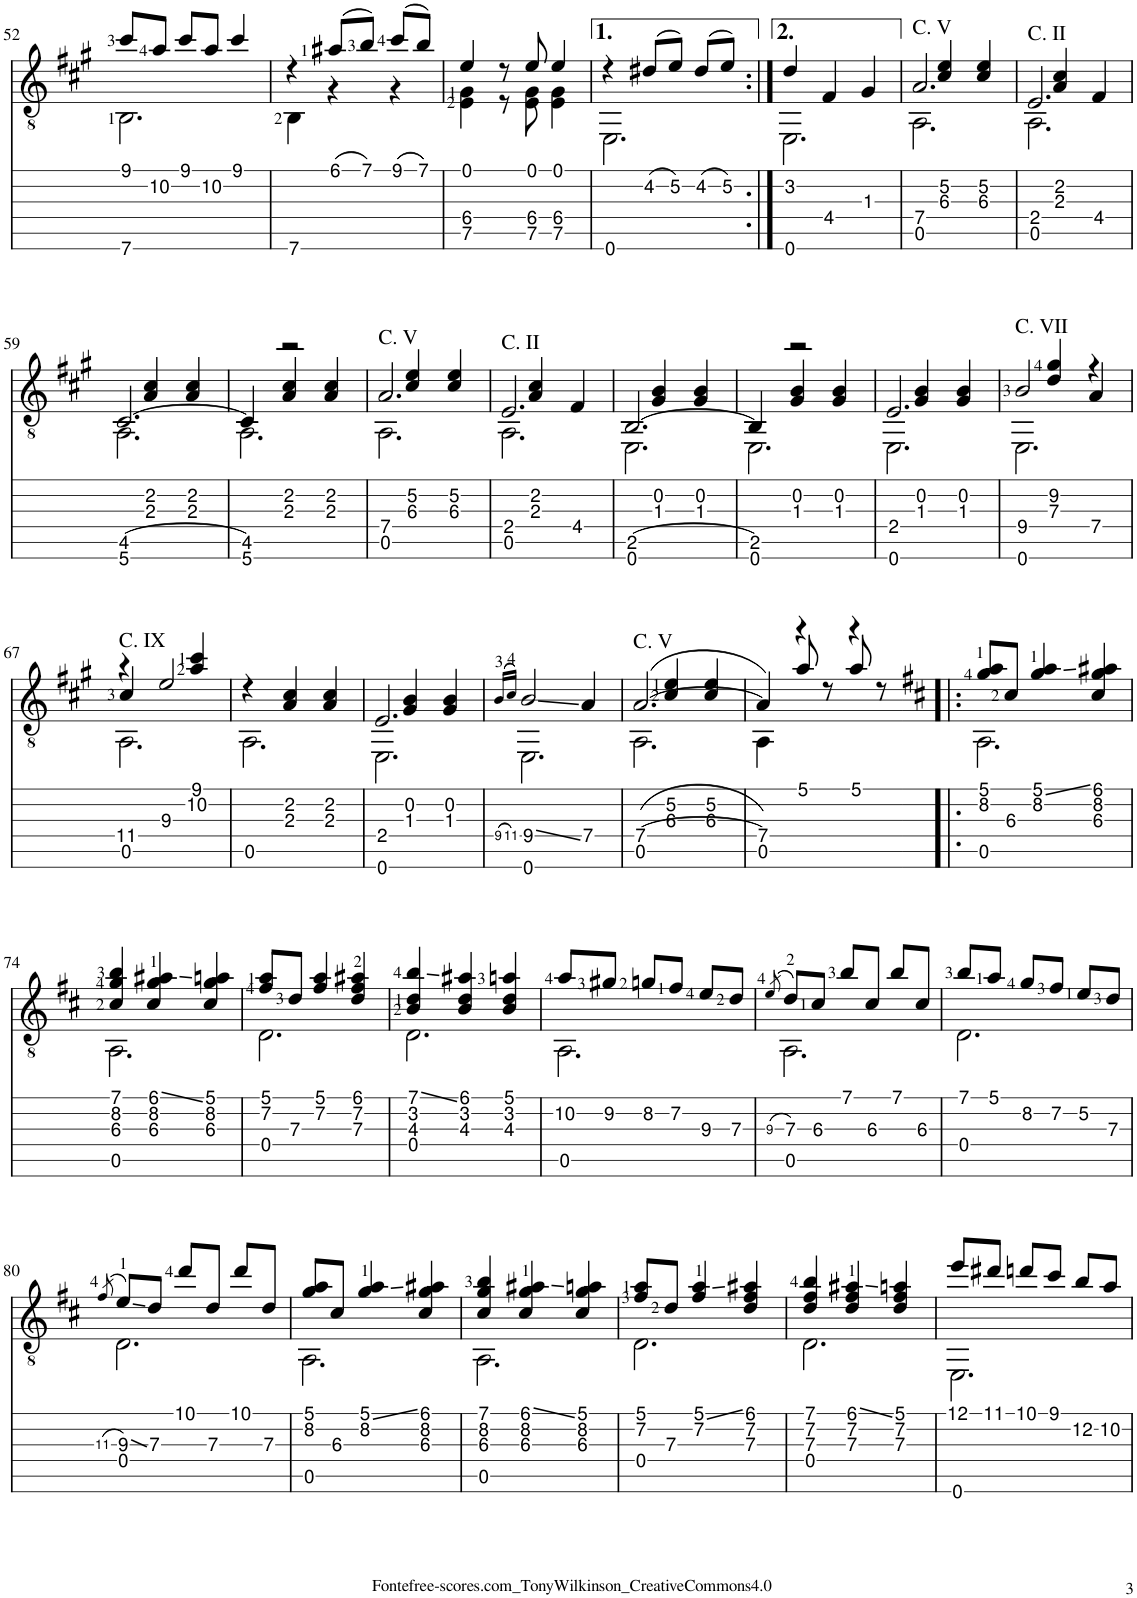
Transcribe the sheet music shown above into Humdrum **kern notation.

**kern	**kern
*part1	*part1
*staff2	*staff1
*I"Guitar	*
*I'Guit.	*
!!LO:PB:g=z
*	*clefGv2
*k[f#c#g#]	*k[f#c#g#]
*M3/4	*M3/4
=52	=52
*^	*^
8cc#L	2.BB	8cc#/L	2.BB\
8aJ	.	8a/J	.
8cc#L	.	8cc#/L	.
8aJ	.	8a/J	.
4cc#	.	4cc#/	.
=53	=53	=53	=53
4r	4BB	4r	4BB\
8a#L	4r	(8a#X/L	4r
8bJ	.	8b/J)	.
8cc#L	4r	(8cc#/L	4r
8bJ	.	8b/J)	.
=54	=54	=54	=54
4e	4E 4G#	4e/	4E\ 4G#\
8r	8r	8r	8r
8e	8E 8G#	8e/	8E\ 8G#\
4e	4E 4G#	4e/	4E\ 4G#\
=55	=55	=55	=55
4r	2.EE	4r	2.EE\
8d#L	.	(8d#X/L	.
8eJ	.	8e/J)	.
8d#L	.	(8d#/L	.
8eJ	.	8e/J)	.
=56:|!	=56:|!	=56:|!	=56:|!
4d	2.EE	4d/	2.EE\
4F#	.	4F#/	.
4G#	.	4G#/	.
=57	=57	=57	=57
*	*^	*	*^
!	!	!	!LO:TX:a:t=C. V	!	!
2.A	2.AA	4ryy	2.A/	2.AA\	4ryy
.	.	4c# 4e	.	.	4c#/ 4e/
.	.	4c# 4e	.	.	4c#/ 4e/
=58	=58	=58	=58	=58	=58
!	!	!	!LO:TX:a:t=C. II	!	!
2.E	2.AA	4ryy	2.E/	2.AA\	4ryy
.	.	4A 4c#	.	.	4A/ 4c#/
.	.	4F#	.	.	4F#/
!!LO:LB:g=z	!!	!!
=59	=59	=59	=59	=59	=59
[2.C#	2.AA	4ryy	[2.C#/	2.AA\	4ryy
.	.	4A 4c#	.	.	4A/ 4c#/
.	.	4A 4c#	.	.	4A/ 4c#/
=60	=60	=60	=60	=60	=60
4C#]	2.AA	4ryy	4C#/]	2.AA\	4ryy
2r	.	4A 4c#	2r	.	4A/ 4c#/
.	.	4A 4c#	.	.	4A/ 4c#/
=61	=61	=61	=61	=61	=61
!	!	!	!LO:TX:a:t=C. V	!	!
2.A	2.AA	4ryy	2.A/	2.AA\	4ryy
.	.	4c# 4e	.	.	4c#/ 4e/
.	.	4c# 4e	.	.	4c#/ 4e/
=62	=62	=62	=62	=62	=62
!	!	!	!LO:TX:a:t=C. II	!	!
2.E	2.AA	4ryy	2.E/	2.AA\	4ryy
.	.	4A 4c#	.	.	4A/ 4c#/
.	.	4F#	.	.	4F#/
=63	=63	=63	=63	=63	=63
[2.BB	2.EE	4ryy	[2.BB/	2.EE\	4ryy
.	.	4G# 4B	.	.	4G#/ 4B/
.	.	4G# 4B	.	.	4G#/ 4B/
=64	=64	=64	=64	=64	=64
4BB]	2.EE	4ryy	4BB/]	2.EE\	4ryy
2r	.	4G# 4B	2r	.	4G#/ 4B/
.	.	4G# 4B	.	.	4G#/ 4B/
=65	=65	=65	=65	=65	=65
2.E	2.EE	4ryy	2.E/	2.EE\	4ryy
.	.	4G# 4B	.	.	4G#/ 4B/
.	.	4G# 4B	.	.	4G#/ 4B/
=66	=66	=66	=66	=66	=66
!	!	!	!LO:TX:a:t=C. VII	!	!
2B	2.EE	4ryy	2B/	2.EE\	4ryy
.	.	4d 4g#	.	.	4d/ 4g#/
4r	.	4A	4r	.	4A/
!!LO:LB:g=z	!!	!!
=67	=67	=67	=67	=67	=67
!	!	!	!LO:TX:a:t=C. IX	!	!
4r	2.AA	4c#	4r	2.AA\	4c#/
2e	.	4ryy	2e/	.	4ryy
.	.	4a 4cc#	.	.	4a/ 4cc#/
*	*v	*v	*	*	*
*	*	*	*v	*v
=68	=68	=68	=68
4r	2.AA	4r	2.AA\
4A 4c#	.	4A/ 4c#/	.
4A 4c#	.	4A/ 4c#/	.
=69	=69	=69	=69
*	*^	*	*^
2.E	2.EE	4ryy	2.E/	2.EE\	4ryy
.	.	4G# 4B	.	.	4G#/ 4B/
.	.	4G# 4B	.	.	4G#/ 4B/
*v	*v	*v	*	*	*
*	*v	*v	*v
=70	=70
qB	(16qB/LL
qc#	16qc#/JJ)
*^	*^
2B	2.EE	2B/	2.EE\
4A	.	4A/	.
=71	=71	=71	=71
*	*^	*	*^
!	!	!	!LO:TX:a:t=C. V	!	!
[2.A	2.AA	4ryy	([2.A/	2.AA\	4ryy
.	.	4c# 4e	.	.	4c#/ 4e/
.	.	4c# 4e	.	.	4c#/ 4e/
=72	=72	=72	=72	=72	=72
4A]	4AA	4ryy	4A/])	4AA\	4ryy
4r	2ryy	8a	4r	2ryy	8a/
.	.	8r	.	.	8r
4r	.	8a	4r	.	8a/
.	.	8r	.	.	8r
*v	*v	*v	*	*	*
*	*v	*v	*v
=73!|:	=73!|:
*k[f#c#]	*k[f#c#]
*^	*^
8g\ 8a\L	2.AA	8g/ 8a/L	2.AA\
8c#J	.	8c#/J	.
4g 4a	.	4g/ 4a/	.
4c# 4g 4a#	.	4c#/ 4g/ 4a#X/	.
!!LO:LB:g=z	!!
=74	=74	=74	=74
4c# 4g 4b	2.AA	4c#/ 4g/ 4b/	2.AA\
4c# 4g 4a#	.	4c#/ 4g/ 4a#X/	.
4c# 4g 4a	.	4c#/ 4g/ 4an/	.
=75	=75	=75	=75
8f#\ 8a\L	2.D	8f#/ 8a/L	2.D\
8dJ	.	8d/J	.
4f# 4a	.	4f#/ 4a/	.
4d 4f# 4a#	.	4d/ 4f#/ 4a#X/	.
=76	=76	=76	=76
4B 4d 4b	2.D	4B/ 4d/ 4b/	2.D\
4B 4d 4a#	.	4B/ 4d/ 4a#X/	.
4B 4d 4a	.	4B/ 4d/ 4an/	.
=77	=77	=77	=77
8aL	2.AA	8a/L	2.AA\
8g#J	.	8g#X/J	.
8gL	.	8gn/L	.
8f#J	.	8f#/J	.
8eL	.	8e/L	.
8dJ	.	8d/J	.
=78	=78	=78	=78
qe	.	(8qe/	.
8dL	2.AA	8d/L)	2.AA\
8c#J	.	8c#/J	.
8bL	.	8b/L	.
8c#J	.	8c#/J	.
8bL	.	8b/L	.
8c#J	.	8c#/J	.
=79	=79	=79	=79
8bL	2.D	8b/L	2.D\
8aJ	.	8a/J	.
8gL	.	8g/L	.
8f#J	.	8f#/J	.
8eL	.	8e/L	.
8dJ	.	8d/J	.
!!LO:LB:g=z	!!
=80	=80	=80	=80
qf#	.	(8qf#/	.
8eL	2.D	8e/L)	2.D\
8dJ	.	8d/J	.
8ddL	.	8dd/L	.
8dJ	.	8d/J	.
8ddL	.	8dd/L	.
8dJ	.	8d/J	.
=81	=81	=81	=81
8g\ 8a\L	2.AA	8g/ 8a/L	2.AA\
8c#J	.	8c#/J	.
4g 4a	.	4g/ 4a/	.
4c# 4g 4a#	.	4c#/ 4g/ 4a#X/	.
=82	=82	=82	=82
4c# 4g 4b	2.AA	4c#/ 4g/ 4b/	2.AA\
4c# 4g 4a#	.	4c#/ 4g/ 4a#X/	.
4c# 4g 4a	.	4c#/ 4g/ 4an/	.
=83	=83	=83	=83
8f#\ 8a\L	2.D	8f#/ 8a/L	2.D\
8dJ	.	8d/J	.
4f# 4a	.	4f#/ 4a/	.
4d 4f# 4a#	.	4d/ 4f#/ 4a#X/	.
=84	=84	=84	=84
4d 4f# 4b	2.D	4d/ 4f#/ 4b/	2.D\
4d 4f# 4a#	.	4d/ 4f#/ 4a#X/	.
4d 4f# 4a	.	4d/ 4f#/ 4an/	.
=85	=85	=85	=85
8eeL	2.EE	8ee/L	2.EE\
8dd#J	.	8dd#X/J	.
8ddL	.	8ddn/L	.
8cc#J	.	8cc#/J	.
8bL	.	8b/L	.
8aJ	.	8a/J	.
*v	*v	*	*
*	*v	*v
=	=
*-	*-
